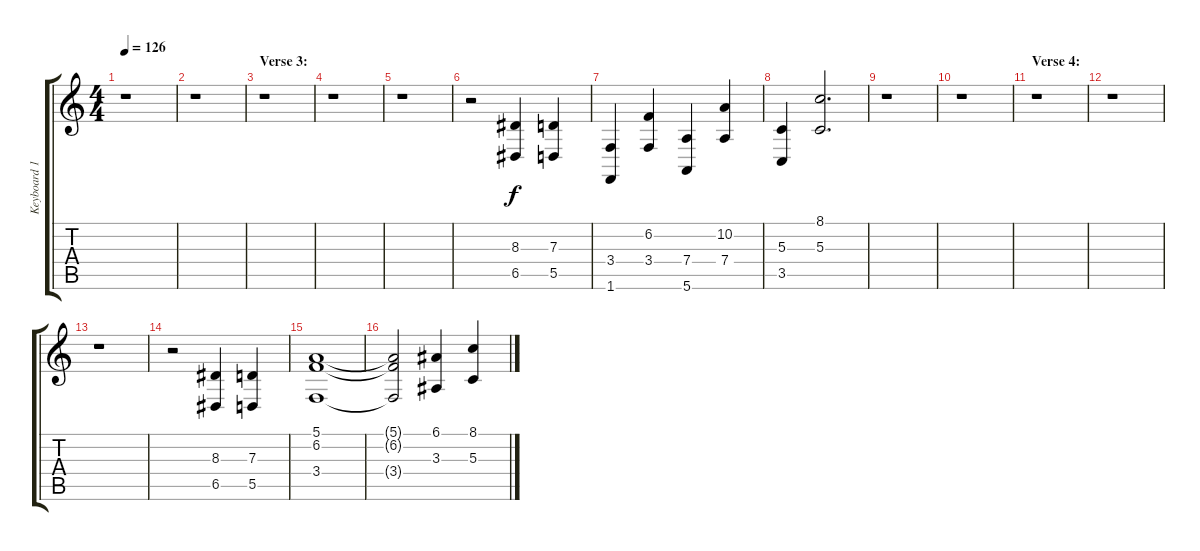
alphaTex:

\track ("Keyboard 1" "Keyboard 1") {instrument cello}
\staff {score tabs}
\tuning (E4 B3 G3 D3 A2 E2) {hide}
\ts (4 4)
\tempo 126
\clef g2
\ks c
r.1{dy f} |
r.1 |
\section ("" "Verse 3:")
r.1 |
r.1 |
r.1 |
r.2 (8.3 6.5).4{volume 8 instrument stringensemble1} (7.3 5.5).4 |
(3.4 1.6).4 (6.2 3.4).4 (7.4 5.6).4 (10.2 7.4).4 |
(5.3 3.5).4 (8.1 5.3).2{d} |
r.1 |
r.1 |
\section ("" "Verse 4:")
r.1 |
r.1 |
r.1 |
r.2 (8.3 6.5).4{volume 8 instrument stringensemble1} (7.3 5.5).4 |
(5.1 6.2 3.4).1 |
(5.1{t} 6.2{t} 3.4{t}).2 (6.1 3.3).4 (8.1 5.3).4
